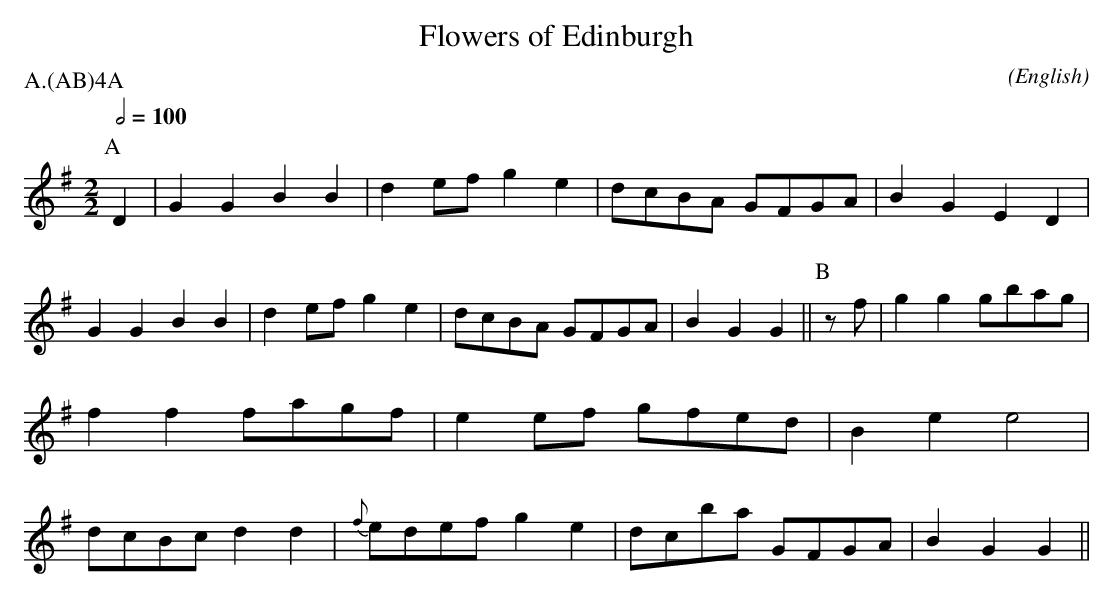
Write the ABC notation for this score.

X:1
T:Flowers of Edinburgh
M:2/2
C:
O:English
P:A.(AB)4A
K:G
Q:1/2=100
P:A
D2 | G2 G2 B2 B2 | d2 ef   g2 e2 | dcBA  GFGA | B2 G2 E2 \
D2 | G2 G2 B2 B2 | d2 ef   g2 e2 | dcBA  GFGA | B2 G2 G2 ||\
P:B
zf | g2 g2 gbag  | f2 f2   fagf  | e2 ef gfed | B2 e2 e4 |\
     dcBc  d2 d2 | {f}edef g2 e2 | dcba  GFGA | B2 G2 G2 ||
